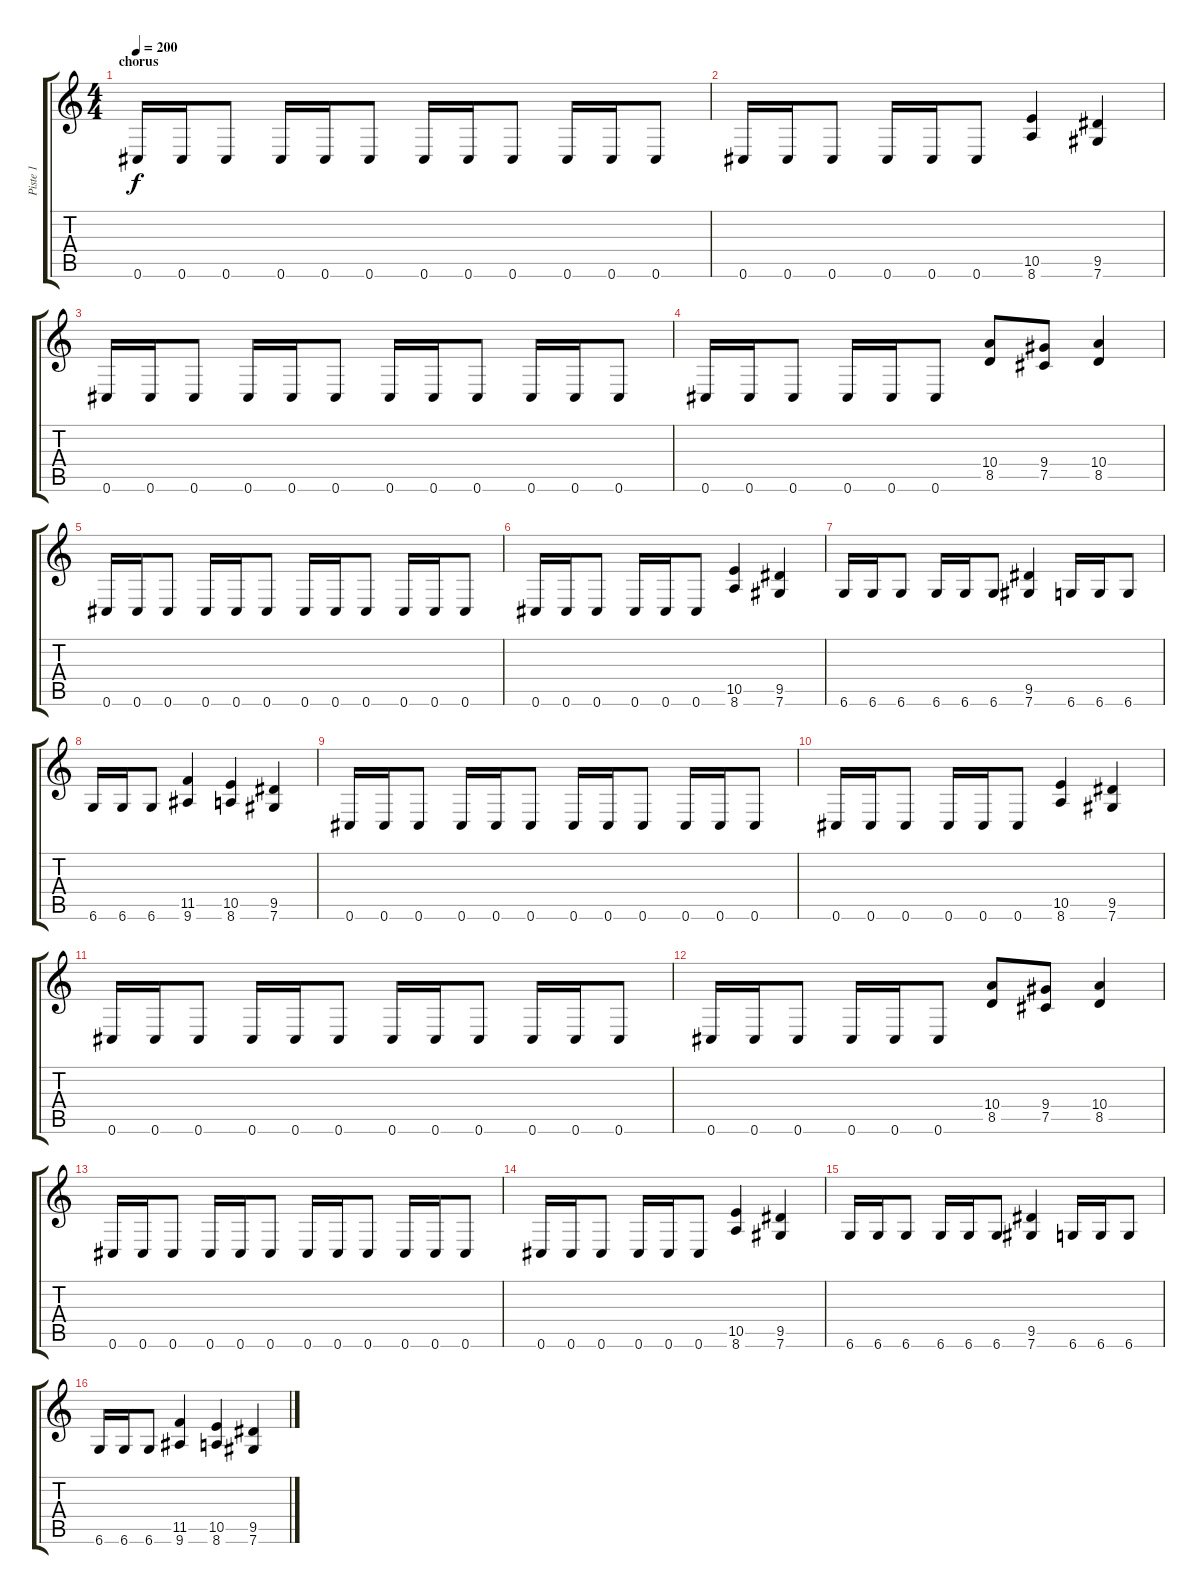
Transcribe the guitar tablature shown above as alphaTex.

\track ("Piste 1" "Piste 1") {instrument distortionguitar}
\staff {score tabs}
\tuning (Db4 Ab3 E3 B2 Gb2 Db2) {hide}
\ts (4 4)
\section ("" "chorus")
\tempo 200
\clef g2
\ks c
0.6.16{dy f} 0.6.16 0.6.8 0.6.16 0.6.16 0.6.8 0.6.16 0.6.16 0.6.8 0.6.16 0.6.16 0.6.8 |
0.6.16 0.6.16 0.6.8 0.6.16 0.6.16 0.6.8 (10.5 8.6).4 (9.5 7.6).4 |
0.6.16 0.6.16 0.6.8 0.6.16 0.6.16 0.6.8 0.6.16 0.6.16 0.6.8 0.6.16 0.6.16 0.6.8 |
0.6.16 0.6.16 0.6.8 0.6.16 0.6.16 0.6.8 (10.4 8.5).8 (9.4 7.5).8 (10.4 8.5).4 |
0.6.16 0.6.16 0.6.8 0.6.16 0.6.16 0.6.8 0.6.16 0.6.16 0.6.8 0.6.16 0.6.16 0.6.8 |
0.6.16 0.6.16 0.6.8 0.6.16 0.6.16 0.6.8 (10.5 8.6).4 (9.5 7.6).4 |
6.6.16 6.6.16 6.6.8 6.6.16 6.6.16 6.6.8 (9.5 7.6).4 6.6.16 6.6.16 6.6.8 |
6.6.16 6.6.16 6.6.8 (11.5 9.6).4 (10.5 8.6).4 (9.5 7.6).4 |
0.6.16 0.6.16 0.6.8 0.6.16 0.6.16 0.6.8 0.6.16 0.6.16 0.6.8 0.6.16 0.6.16 0.6.8 |
0.6.16 0.6.16 0.6.8 0.6.16 0.6.16 0.6.8 (10.5 8.6).4 (9.5 7.6).4 |
0.6.16 0.6.16 0.6.8 0.6.16 0.6.16 0.6.8 0.6.16 0.6.16 0.6.8 0.6.16 0.6.16 0.6.8 |
0.6.16 0.6.16 0.6.8 0.6.16 0.6.16 0.6.8 (10.4 8.5).8 (9.4 7.5).8 (10.4 8.5).4 |
0.6.16 0.6.16 0.6.8 0.6.16 0.6.16 0.6.8 0.6.16 0.6.16 0.6.8 0.6.16 0.6.16 0.6.8 |
0.6.16 0.6.16 0.6.8 0.6.16 0.6.16 0.6.8 (10.5 8.6).4 (9.5 7.6).4 |
6.6.16 6.6.16 6.6.8 6.6.16 6.6.16 6.6.8 (9.5 7.6).4 6.6.16 6.6.16 6.6.8 |
6.6.16 6.6.16 6.6.8 (11.5 9.6).4 (10.5 8.6).4 (9.5 7.6).4
